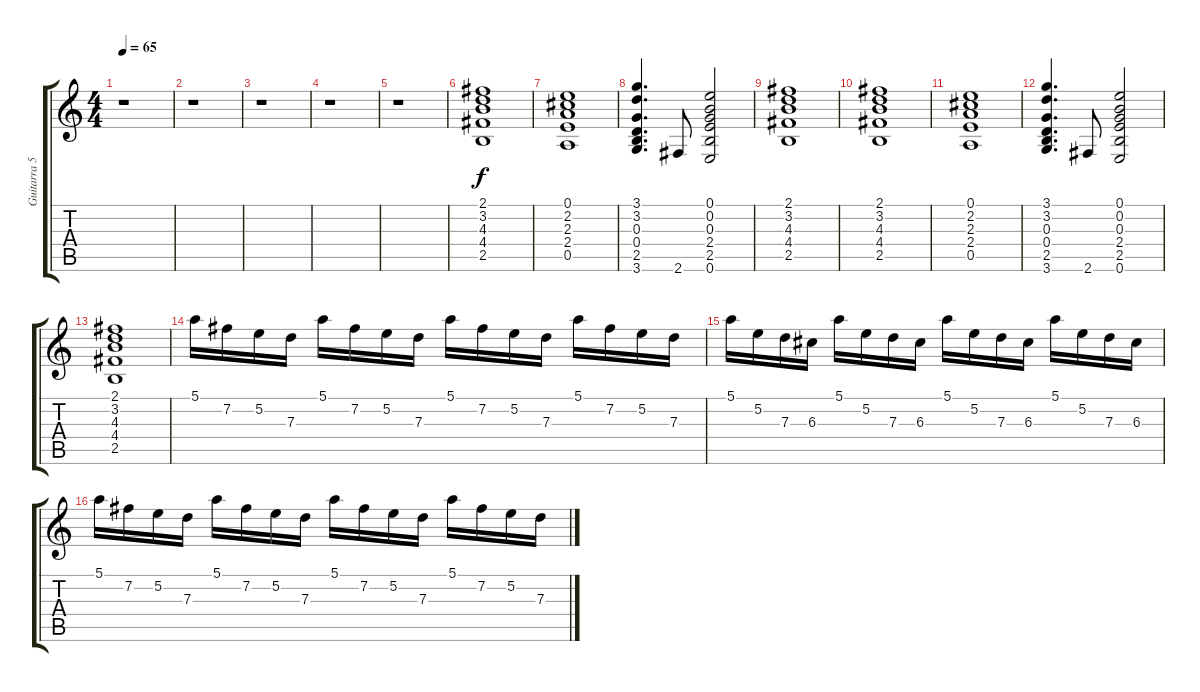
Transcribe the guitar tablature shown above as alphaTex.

\track ("Guitarra 5 (Rytmics y Arpegio)" "Guitarra 5") {instrument acousticguitarsteel}
\staff {score tabs}
\tuning (E4 B3 G3 D3 A2 E2) {hide}
\ts (4 4)
\tempo 65
\clef g2
\ks c
r.1{dy f} |
r.1 |
r.1 |
r.1 |
r.1 |
(2.1 3.2 4.3 4.4 2.5).1 |
(0.1 2.2 2.3 2.4 0.5).1 |
(3.1 3.2 0.3 0.4 2.5 3.6).4{d} 2.6.8 (0.1 0.2 0.3 2.4 2.5 0.6).2 |
(2.1 3.2 4.3 4.4 2.5).1 |
(2.1 3.2 4.3 4.4 2.5).1 |
(0.1 2.2 2.3 2.4 0.5).1 |
(3.1 3.2 0.3 0.4 2.5 3.6).4{d} 2.6.8 (0.1 0.2 0.3 2.4 2.5 0.6).2 |
(2.1 3.2 4.3 4.4 2.5).1 |
5.1.16 7.2.16 5.2.16 7.3.16 5.1.16 7.2.16 5.2.16 7.3.16 5.1.16 7.2.16 5.2.16 7.3.16 5.1.16 7.2.16 5.2.16 7.3.16 |
5.1.16 5.2.16 7.3.16 6.3.16 5.1.16 5.2.16 7.3.16 6.3.16 5.1.16 5.2.16 7.3.16 6.3.16 5.1.16 5.2.16 7.3.16 6.3.16 |
5.1.16 7.2.16 5.2.16 7.3.16 5.1.16 7.2.16 5.2.16 7.3.16 5.1.16 7.2.16 5.2.16 7.3.16 5.1.16 7.2.16 5.2.16 7.3.16
